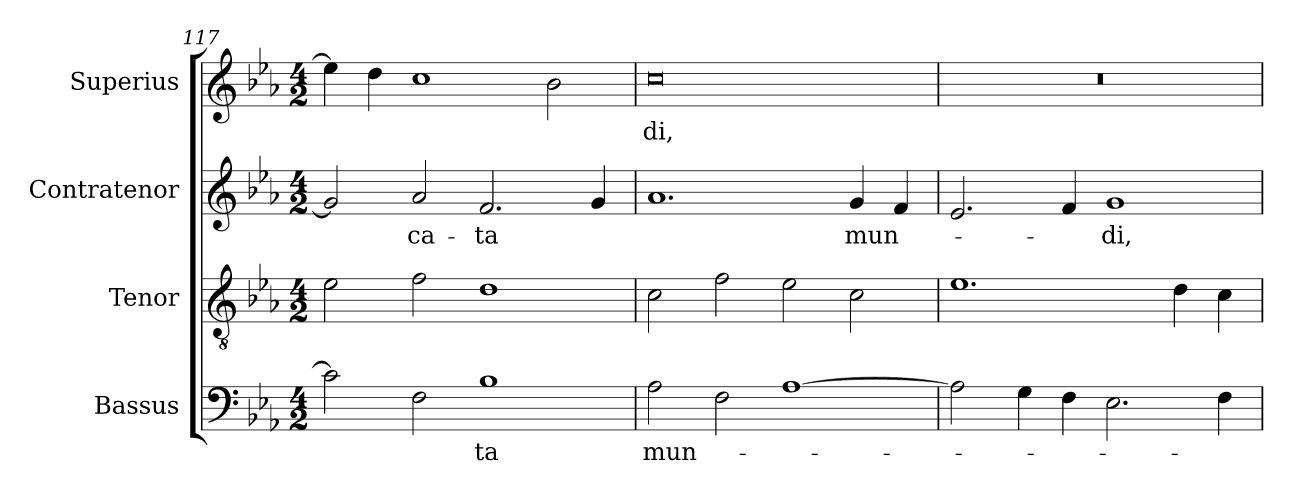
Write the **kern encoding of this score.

**kern	**text	**kern	**kern	**text	**kern	**text
*part4	*part4	*part3	*part2	*part2	*part1	*part1
*staff4	*staff4	*staff3	*staff2	*staff2	*staff1	*staff1
*I"Bassus	*	*I"Tenor	*I"Contratenor	*	*I"Superius	*
*I'B.	*	*I'T.	*	*	*	*
*clefF4	*	*clefGv2	*clefG2	*	*clefG2	*
*	*	*ITrd7c12	*ITrd7c12	*	*	*
*k[b-e-a-]	*	*k[b-e-a-]	*k[b-e-a-]	*	*k[b-e-a-]	*
*E-:	*	*E-:	*E-:	*	*E-:	*
*M4/2	*	*M4/2	*M4/2	*	*M4/2	*
=117	=117	=117	=117	=117	=117	=117
2ci\]	.	2E-i\	2Gi/]	.	4ee-i\]	.
.	.	.	.	.	4ddi\	.
!	!	!	!	!LO:LY:b:color=#000000	!	!
2Fi\	.	2Fi\	2A-i/	-ca-	1cci	.
!	!LO:LY:b:color=#000000	!	!	!	!	!
!	!	!	!	!LO:LY:b:color=#000000	!	!
1B-i	-ta	1Di	2.Fi/	-ta	.	.
.	.	.	.	.	2b-i\	.
.	.	.	4Gi/	.	.	.
!!LO:PB:g=z
=118	=118	=118	=118	=118	=118	=118
!	!LO:LY:b:color=#000000	!	!	!	!	!
!	!	!	!	!	!	!LO:LY:b:color=#000000
2A-i\	mun-	2Ci\	1.A-i	.	0cci	-di,
2Fi\	.	2Fi\	.	.	.	.
[>1A-i	.	2E-i\	.	.	.	.
!	!	!	!	!LO:LY:b:color=#000000	!	!
.	.	2Ci\	4Gi/	mun-	.	.
.	.	.	4Fi/	.	.	.
=119	=119	=119	=119	=119	=119	=119
!	!	!	!	!	!LO:N:vis=1	!
2A-i\]	.	1.E-i	2.E-i/	.	0r	.
4Gi\	.	.	.	.	.	.
4Fi\	.	.	4Fi/	.	.	.
!	!	!	!	!LO:LY:b:color=#000000	!	!
2.E-i\	.	.	1Gi	-di,	.	.
.	.	4Di\	.	.	.	.
4Fi\	.	4Ci\	.	.	.	.
=	=	=	=	=	=	=
*-	*-	*-	*-	*-	*-	*-
